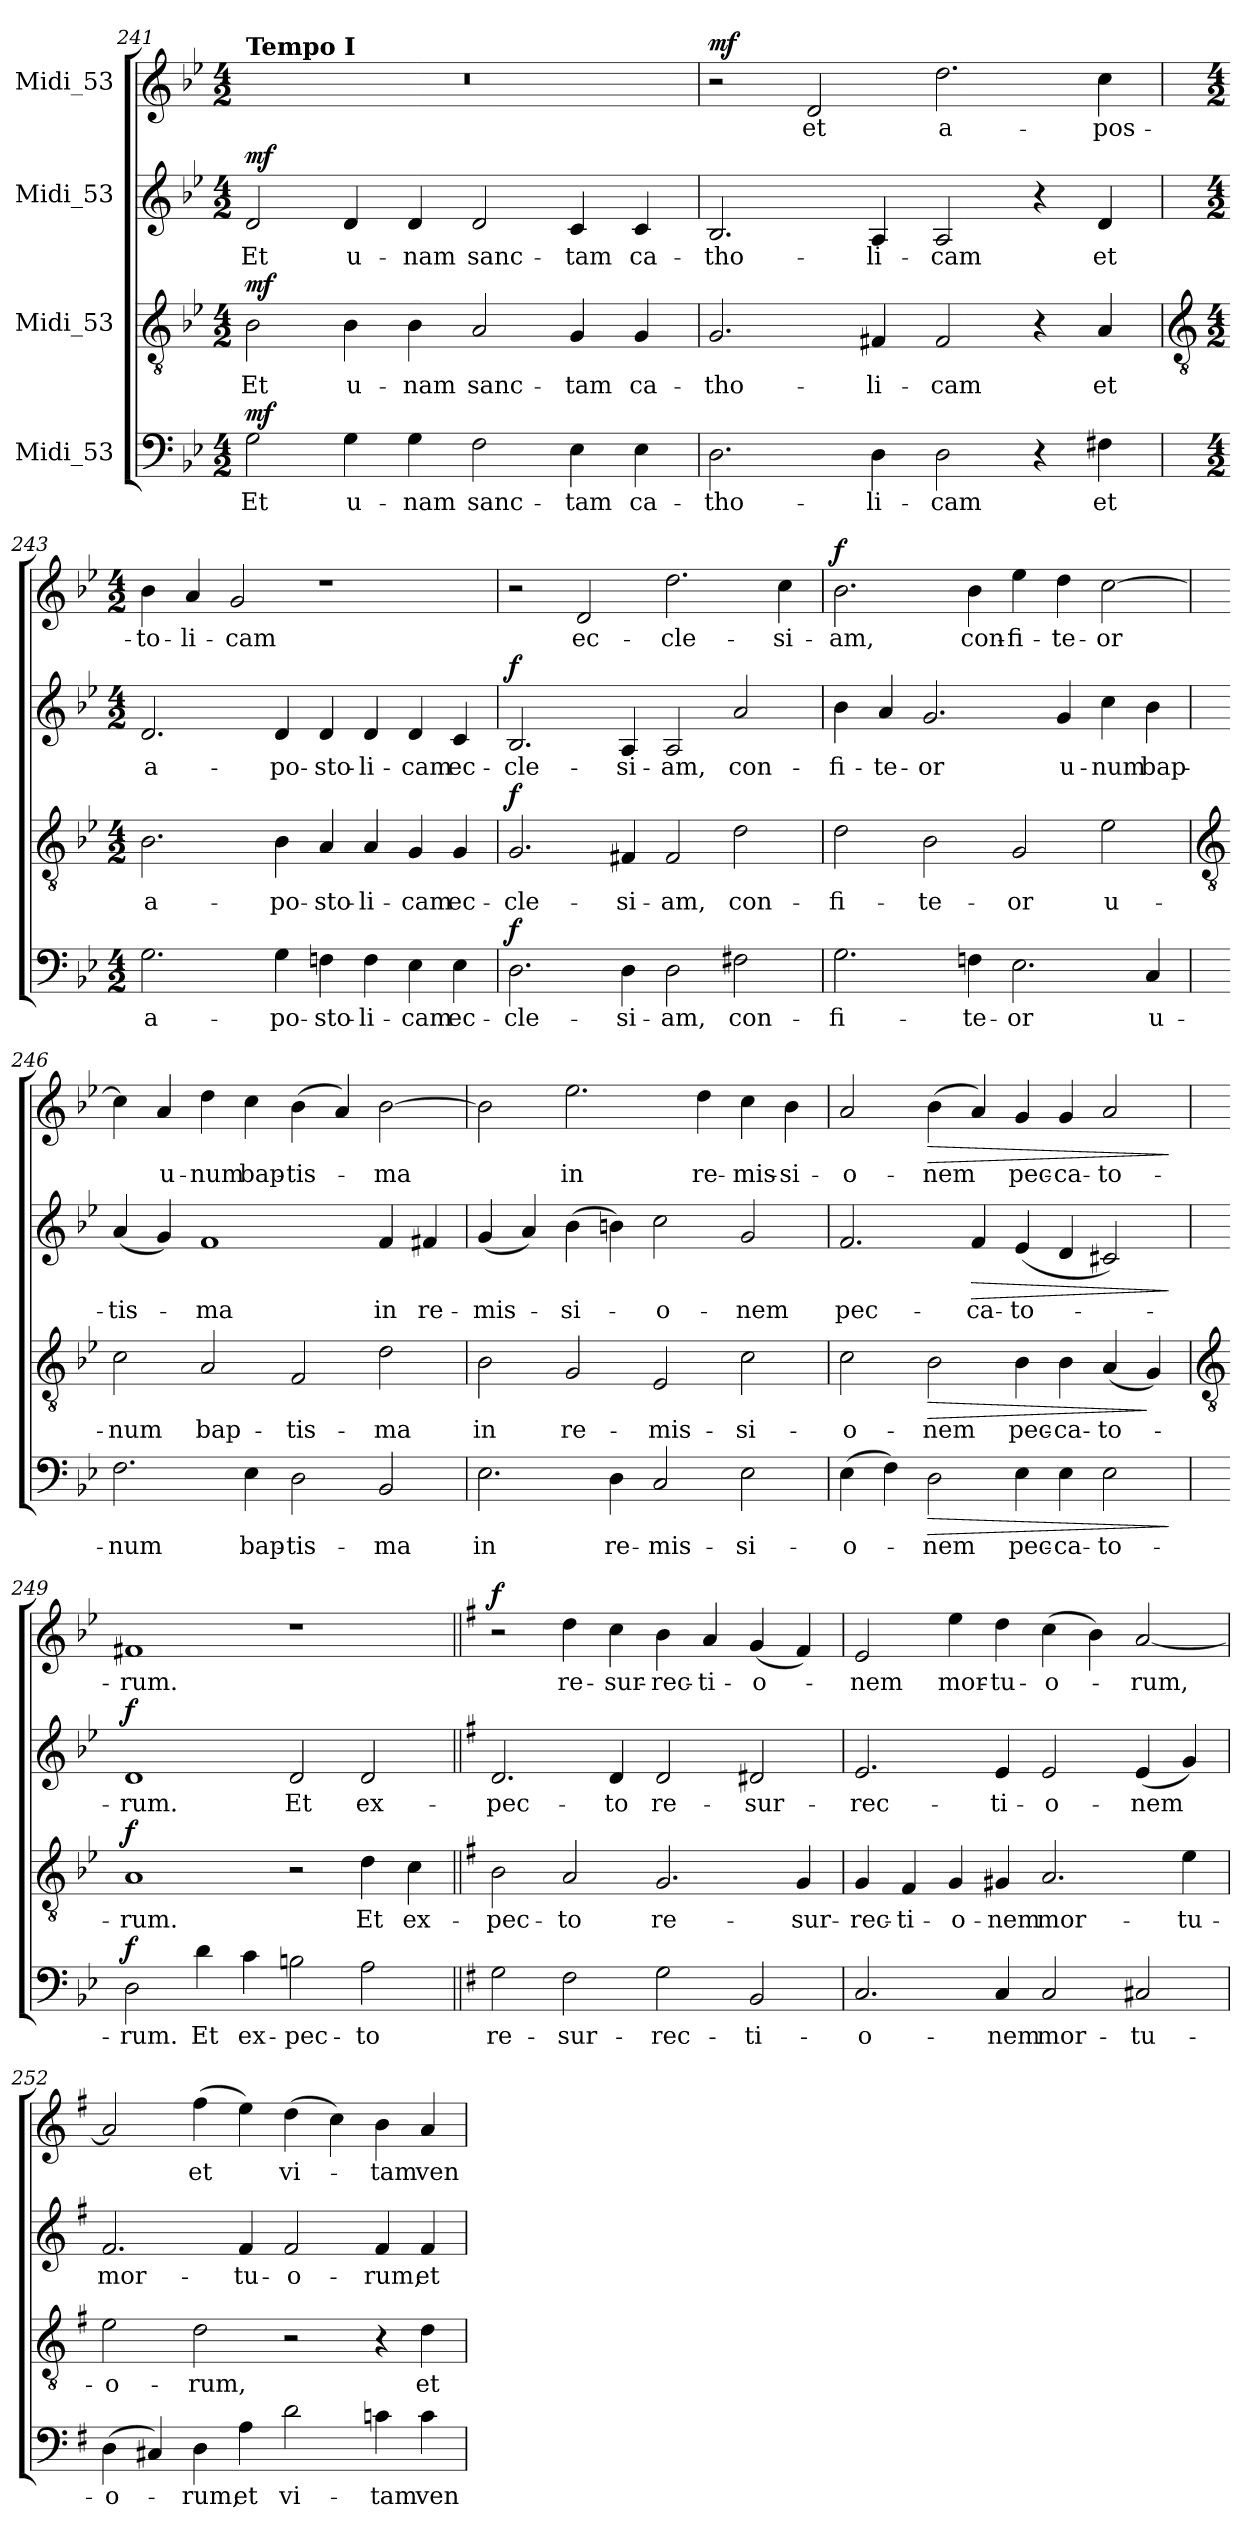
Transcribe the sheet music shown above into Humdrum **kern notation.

**kern	**text	**dynam	**kern	**text	**dynam	**kern	**text	**dynam	**kern	**text	**dynam
*part4	*part4	*part4	*part3	*part3	*part3	*part2	*part2	*part2	*part1	*part1	*part1
*staff4	*staff4	*staff4	*staff3	*staff3	*staff3	*staff2	*staff2	*staff2	*staff1	*staff1	*staff1
*I"Midi_53	*	*	*I"Midi_53	*	*	*I"Midi_53	*	*	*I"Midi_53	*	*
*clefF4	*	*	*clefGv2	*	*	*clefG2	*	*	*clefG2	*	*
*k[b-e-]	*	*	*k[b-e-]	*	*	*k[b-e-]	*	*	*k[b-e-]	*	*
*B-:	*	*	*B-:	*	*	*B-:	*	*	*B-:	*	*
*M4/2	*	*	*M4/2	*	*	*M4/2	*	*	*M4/2	*	*
=241	=241	=241	=241	=241	=241	=241	=241	=241	=241	=241	=241
!	!	!	!	!	!	!	!	!	!LO:TX:a:B:t=Tempo I	!	!
!	!LO:LY:b	!LO:DY:a	!	!LO:LY:b	!LO:DY:a	!	!LO:LY:b	!LO:DY:a	!	!	!
2G\	Et	mf	2B-\	Et	mf	2d/	Et	mf	0r	.	.
!	!LO:LY:b	!	!	!LO:LY:b	!	!	!LO:LY:b	!	!	!	!
4G\	u-	.	4B-\	u-	.	4d/	u-	.	.	.	.
!	!LO:LY:b	!	!	!LO:LY:b	!	!	!LO:LY:b	!	!	!	!
4G\	-nam	.	4B-\	-nam	.	4d/	-nam	.	.	.	.
!	!LO:LY:b	!	!	!LO:LY:b	!	!	!LO:LY:b	!	!	!	!
2F\	sanc-	.	2A/	sanc-	.	2d/	sanc-	.	.	.	.
!	!LO:LY:b	!	!	!LO:LY:b	!	!	!LO:LY:b	!	!	!	!
4E-\	-tam	.	4G/	-tam	.	4c/	-tam	.	.	.	.
!	!LO:LY:b	!	!	!LO:LY:b	!	!	!LO:LY:b	!	!	!	!
4E-\	ca-	.	4G/	ca-	.	4c/	ca-	.	.	.	.
=242	=242	=242	=242	=242	=242	=242	=242	=242	=242	=242	=242
!	!LO:LY:b	!	!	!LO:LY:b	!	!	!LO:LY:b	!	!	!	!LO:DY:a
2.D\	-tho-	.	2.G/	-tho-	.	2.B-/	-tho-	.	2r	.	mf
!	!	!	!	!	!	!	!	!	!	!LO:LY:b	!
.	.	.	.	.	.	.	.	.	2d/	et	.
!	!LO:LY:b	!	!	!LO:LY:b	!	!	!LO:LY:b	!	!	!	!
4D\	-li-	.	4F#X/	-li-	.	4A/	-li-	.	.	.	.
!	!LO:LY:b	!	!	!LO:LY:b	!	!	!LO:LY:b	!	!	!LO:LY:b	!
2D\	-cam	.	2F#/	-cam	.	2A/	-cam	.	2.dd\	a-	.
4r	.	.	4r	.	.	4r	.	.	.	.	.
!	!LO:LY:b	!	!	!LO:LY:b	!	!	!LO:LY:b	!	!	!LO:LY:b	!
4F#X\	et	.	4A/	et	.	4d/	et	.	4cc\	-pos-	.
!!LO:LB:g=z
=243	=243	=243	=243	=243	=243	=243	=243	=243	=243	=243	=243
*	*	*	*clefGv2	*	*	*	*	*	*	*	*
*M4/2	*	*	*M4/2	*	*	*M4/2	*	*	*M4/2	*	*
!	!LO:LY:b	!	!	!LO:LY:b	!	!	!LO:LY:b	!	!	!LO:LY:b	!
2.G\	a-	.	2.B-\	a-	.	2.d/	a-	.	4b-\	-to-	.
!	!	!	!	!	!	!	!	!	!	!LO:LY:b	!
.	.	.	.	.	.	.	.	.	4a/	-li-	.
!	!	!	!	!	!	!	!	!	!	!LO:LY:b	!
.	.	.	.	.	.	.	.	.	2g/	-cam	.
!	!LO:LY:b	!	!	!LO:LY:b	!	!	!LO:LY:b	!	!	!	!
4G\	-po-	.	4B-\	-po-	.	4d/	-po-	.	.	.	.
!	!LO:LY:b	!	!	!LO:LY:b	!	!	!LO:LY:b	!	!	!	!
4Fn\	-sto-	.	4A/	-sto-	.	4d/	-sto-	.	1r	.	.
!	!LO:LY:b	!	!	!LO:LY:b	!	!	!LO:LY:b	!	!	!	!
4F\	-li-	.	4A/	-li-	.	4d/	-li-	.	.	.	.
!	!LO:LY:b	!	!	!LO:LY:b	!	!	!LO:LY:b	!	!	!	!
4E-\	-cam	.	4G/	-cam	.	4d/	-cam	.	.	.	.
!	!LO:LY:b	!	!	!LO:LY:b	!	!	!LO:LY:b	!	!	!	!
4E-\	ec-	.	4G/	ec-	.	4c/	ec-	.	.	.	.
=244	=244	=244	=244	=244	=244	=244	=244	=244	=244	=244	=244
!	!LO:LY:b	!LO:DY:a	!	!LO:LY:b	!LO:DY:a	!	!LO:LY:b	!LO:DY:a	!	!	!
2.D\	-cle-	f	2.G/	-cle-	f	2.B-/	-cle-	f	2r	.	.
!	!	!	!	!	!	!	!	!	!	!LO:LY:b	!
.	.	.	.	.	.	.	.	.	2d/	ec-	.
!	!LO:LY:b	!	!	!LO:LY:b	!	!	!LO:LY:b	!	!	!	!
4D\	-si-	.	4F#X/	-si-	.	4A/	-si-	.	.	.	.
!	!LO:LY:b	!	!	!LO:LY:b	!	!	!LO:LY:b	!	!	!LO:LY:b	!
2D\	-am,	.	2F#/	-am,	.	2A/	-am,	.	2.dd\	-cle-	.
!	!LO:LY:b	!	!	!LO:LY:b	!	!	!LO:LY:b	!	!	!	!
2F#X\	con-	.	2d\	con-	.	2a/	con-	.	.	.	.
!	!	!	!	!	!	!	!	!	!	!LO:LY:b	!
.	.	.	.	.	.	.	.	.	4cc\	-si-	.
=245	=245	=245	=245	=245	=245	=245	=245	=245	=245	=245	=245
!	!LO:LY:b	!	!	!LO:LY:b	!	!	!LO:LY:b	!	!	!LO:LY:b	!LO:DY:a
2.G\	-fi-	.	2d\	-fi-	.	4b-\	-fi-	.	2.b-\	-am,	f
!	!	!	!	!	!	!	!LO:LY:b	!	!	!	!
.	.	.	.	.	.	4a/	-te-	.	.	.	.
!	!	!	!	!LO:LY:b	!	!	!LO:LY:b	!	!	!	!
.	.	.	2B-\	-te-	.	2.g/	-or	.	.	.	.
!	!LO:LY:b	!	!	!	!	!	!	!	!	!LO:LY:b	!
4Fn\	-te-	.	.	.	.	.	.	.	4b-\	con-	.
!	!LO:LY:b	!	!	!LO:LY:b	!	!	!	!	!	!LO:LY:b	!
2.E-\	-or	.	2G/	-or	.	.	.	.	4ee-\	-fi-	.
!	!	!	!	!	!	!	!LO:LY:b	!	!	!LO:LY:b	!
.	.	.	.	.	.	4g/	u-	.	4dd\	-te-	.
!	!	!	!	!LO:LY:b	!	!	!LO:LY:b	!	!	!LO:LY:b	!
.	.	.	2e-\	u-	.	4cc\	-num	.	[2cc\	-or	.
!	!LO:LY:b	!	!	!	!	!	!LO:LY:b	!	!	!	!
4C/	u-	.	.	.	.	4b-\	bap-	.	.	.	.
!!LO:LB:g=z
=246	=246	=246	=246	=246	=246	=246	=246	=246	=246	=246	=246
*	*	*	*clefGv2	*	*	*	*	*	*	*	*
!	!LO:LY:b	!	!	!LO:LY:b	!	!	!LO:LY:b	!	!	!	!
2.F\	-num	.	2c\	-num	.	(<4a/	-tis-	.	4cc\]	.	.
!	!	!	!	!	!	!	!	!	!	!LO:LY:b	!
.	.	.	.	.	.	4g/)	.	.	4a/	u-	.
!	!	!	!	!LO:LY:b	!	!	!LO:LY:b	!	!	!LO:LY:b	!
.	.	.	2A/	bap-	.	1f	-ma	.	4dd\	-num	.
!	!LO:LY:b	!	!	!	!	!	!	!	!	!LO:LY:b	!
4E-\	bap-	.	.	.	.	.	.	.	4cc\	bap-	.
!	!LO:LY:b	!	!	!LO:LY:b	!	!	!	!	!	!LO:LY:b	!
2D\	-tis-	.	2F/	-tis-	.	.	.	.	(<4b-\	-tis-	.
.	.	.	.	.	.	.	.	.	4a/)	.	.
!	!LO:LY:b	!	!	!LO:LY:b	!	!	!LO:LY:b	!	!	!LO:LY:b	!
2BB-/	-ma	.	2d\	-ma	.	4f/	in	.	[2b-\	-ma	.
!	!	!	!	!	!	!	!LO:LY:b	!	!	!	!
.	.	.	.	.	.	4f#X/	re-	.	.	.	.
=247	=247	=247	=247	=247	=247	=247	=247	=247	=247	=247	=247
!	!LO:LY:b	!	!	!LO:LY:b	!	!	!LO:LY:b	!	!	!	!
2.E-\	in	.	2B-\	in	.	(<4g/	-mis-	.	2b-\]	.	.
.	.	.	.	.	.	4a/)	.	.	.	.	.
!	!	!	!	!LO:LY:b	!	!	!LO:LY:b	!	!	!LO:LY:b	!
.	.	.	2G/	re-	.	(>4b-\	-si-	.	2.ee-\	in	.
!	!LO:LY:b	!	!	!	!	!	!	!	!	!	!
4D\	re-	.	.	.	.	4bn\)	.	.	.	.	.
!	!LO:LY:b	!	!	!LO:LY:b	!	!	!LO:LY:b	!	!	!	!
2C/	-mis-	.	2E-/	-mis-	.	2cc\	-o-	.	.	.	.
!	!	!	!	!	!	!	!	!	!	!LO:LY:b	!
.	.	.	.	.	.	.	.	.	4dd\	re-	.
!	!LO:LY:b	!	!	!LO:LY:b	!	!	!LO:LY:b	!	!	!LO:LY:b	!
2E-\	-si-	.	2c\	-si-	.	2g/	-nem	.	4cc\	-mis-	.
!	!	!	!	!	!	!	!	!	!	!LO:LY:b	!
.	.	.	.	.	.	.	.	.	4b-\	-si-	.
=248	=248	=248	=248	=248	=248	=248	=248	=248	=248	=248	=248
!	!LO:LY:b	!	!	!LO:LY:b	!	!	!LO:LY:b	!	!	!LO:LY:b	!
(>4E-\	-o-	.	2c\	-o-	.	2.f/	pec-	.	2a/	-o-	.
4F\)	.	.	.	.	.	.	.	.	.	.	.
!	!LO:LY:b	!LO:HP:b	!	!LO:LY:b	!LO:HP:b	!	!	!	!	!LO:LY:b	!LO:HP:b
2D\	-nem	>	2B-\	-nem	>	.	.	.	(<4b-\	-nem	>
!	!	!	!	!	!	!	!LO:LY:b	!LO:HP:b	!	!	!
.	.	.	.	.	.	4f/	-ca-	>	4a/)	.	.
!	!LO:LY:b	!	!	!LO:LY:b	!	!	!LO:LY:b	!	!	!LO:LY:b	!
4E-\	pec-	.	4B-\	pec-	.	(<4e-/	-to-	.	4g/	pec-	.
!	!LO:LY:b	!	!	!LO:LY:b	!	!	!	!	!	!LO:LY:b	!
4E-\	-ca-	.	4B-\	-ca-	.	4d/	.	.	4g/	-ca-	.
!	!LO:LY:b	!	!	!LO:LY:b	!	!	!	!	!	!LO:LY:b	!
2E-\	-to-	.	(<4A/	-to-	.	2c#X/)	.	.	2a/	-to-	.
.	.	.	4G/)	.	]	.	.	.	.	.	.
.	.	]	.	.	.	.	.	]	.	.	]
!!LO:LB:g=z
=249	=249	=249	=249	=249	=249	=249	=249	=249	=249	=249	=249
*	*	*	*clefGv2	*	*	*	*	*	*	*	*
!	!LO:LY:b	!LO:DY:a	!	!LO:LY:b	!LO:DY:a	!	!LO:LY:b	!LO:DY:a	!	!LO:LY:b	!
2D\	-rum.	f	1A	-rum.	f	1d	-rum.	f	1f#X	-rum.	.
!	!LO:LY:b	!	!	!	!	!	!	!	!	!	!
4d\	Et	.	.	.	.	.	.	.	.	.	.
!	!LO:LY:b	!	!	!	!	!	!	!	!	!	!
4c\	ex-	.	.	.	.	.	.	.	.	.	.
!	!LO:LY:b	!	!	!	!	!	!LO:LY:b	!	!	!	!
2Bn\	-pec-	.	2r	.	.	2d/	Et	.	1r	.	.
!	!LO:LY:b	!	!	!LO:LY:b	!	!	!LO:LY:b	!	!	!	!
2A\	-to	.	4d\	Et	.	2d/	ex-	.	.	.	.
!	!	!	!	!LO:LY:b	!	!	!	!	!	!	!
.	.	.	4c\	ex-	.	.	.	.	.	.	.
=250||	=250||	=250||	=250||	=250||	=250||	=250||	=250||	=250||	=250||	=250||	=250||
*k[f#]	*	*	*k[f#]	*	*	*k[f#]	*	*	*k[f#]	*	*
*G:	*	*	*G:	*	*	*G:	*	*	*G:	*	*
!	!LO:LY:b	!	!	!LO:LY:b	!	!	!LO:LY:b	!	!	!	!LO:DY:a
2G\	re-	.	2B\	-pec-	.	2.d/	-pec-	.	2r	.	f
!	!LO:LY:b	!	!	!LO:LY:b	!	!	!	!	!	!LO:LY:b	!
2F#\	-sur-	.	2A/	-to	.	.	.	.	4dd\	re-	.
!	!	!	!	!	!	!	!LO:LY:b	!	!	!LO:LY:b	!
.	.	.	.	.	.	4d/	-to	.	4cc\	-sur-	.
!	!LO:LY:b	!	!	!LO:LY:b	!	!	!LO:LY:b	!	!	!LO:LY:b	!
2G\	-rec-	.	2.G/	re-	.	2d/	re-	.	4b\	-rec-	.
!	!	!	!	!	!	!	!	!	!	!LO:LY:b	!
.	.	.	.	.	.	.	.	.	4a/	-ti-	.
!	!LO:LY:b	!	!	!	!	!	!LO:LY:b	!	!	!LO:LY:b	!
2BB/	-ti-	.	.	.	.	2d#X/	-sur-	.	(<4g/	-o-	.
!	!	!	!	!LO:LY:b	!	!	!	!	!	!	!
.	.	.	4G/	-sur-	.	.	.	.	4f#/)	.	.
=251	=251	=251	=251	=251	=251	=251	=251	=251	=251	=251	=251
!	!LO:LY:b	!	!	!LO:LY:b	!	!	!LO:LY:b	!	!	!LO:LY:b	!
2.C/	-o-	.	4G/	-rec-	.	2.e/	-rec-	.	2e/	-nem	.
!	!	!	!	!LO:LY:b	!	!	!	!	!	!	!
.	.	.	4F#/	-ti-	.	.	.	.	.	.	.
!	!	!	!	!LO:LY:b	!	!	!	!	!	!LO:LY:b	!
.	.	.	4G/	-o-	.	.	.	.	4ee\	mor-	.
!	!LO:LY:b	!	!	!LO:LY:b	!	!	!LO:LY:b	!	!	!LO:LY:b	!
4C/	-nem	.	4G#X/	-nem	.	4e/	-ti-	.	4dd\	-tu-	.
!	!LO:LY:b	!	!	!LO:LY:b	!	!	!LO:LY:b	!	!	!LO:LY:b	!
2C/	mor-	.	2.A/	mor-	.	2e/	-o-	.	(>4cc\	-o-	.
.	.	.	.	.	.	.	.	.	4b\)	.	.
!	!LO:LY:b	!	!	!	!	!	!LO:LY:b	!	!	!LO:LY:b	!
2C#X/	-tu-	.	.	.	.	(<4e/	-nem	.	[2a/	-rum,	.
!	!	!	!	!LO:LY:b	!	!	!	!	!	!	!
.	.	.	4e\	-tu-	.	4g/)	.	.	.	.	.
=252	=252	=252	=252	=252	=252	=252	=252	=252	=252	=252	=252
!	!LO:LY:b	!	!	!LO:LY:b	!	!	!LO:LY:b	!	!	!	!
(<4D\	-o-	.	2e\	-o-	.	2.f#/	mor-	.	2a/]	.	.
4C#X/)	.	.	.	.	.	.	.	.	.	.	.
!	!LO:LY:b	!	!	!LO:LY:b	!	!	!	!	!	!LO:LY:b	!
4D\	-rum,	.	2d\	-rum,	.	.	.	.	(>4ff#\	et	.
!	!LO:LY:b	!	!	!	!	!	!LO:LY:b	!	!	!	!
4A\	et	.	.	.	.	4f#/	-tu-	.	4ee\)	.	.
!	!LO:LY:b	!	!	!	!	!	!LO:LY:b	!	!	!LO:LY:b	!
2d\	vi-	.	2r	.	.	2f#/	-o-	.	(>4dd\	vi-	.
.	.	.	.	.	.	.	.	.	4cc\)	.	.
!	!LO:LY:b	!	!	!	!	!	!LO:LY:b	!	!	!LO:LY:b	!
4cn\	-tam	.	4r	.	.	4f#/	-rum,	.	4b\	-tam	.
!	!LO:LY:b	!	!	!LO:LY:b	!	!	!LO:LY:b	!	!	!LO:LY:b	!
4c\	ven-	.	4d\	et	.	4f#/	et	.	4a/	ven-	.
=	=	=	=	=	=	=	=	=	=	=	=
*-	*-	*-	*-	*-	*-	*-	*-	*-	*-	*-	*-
